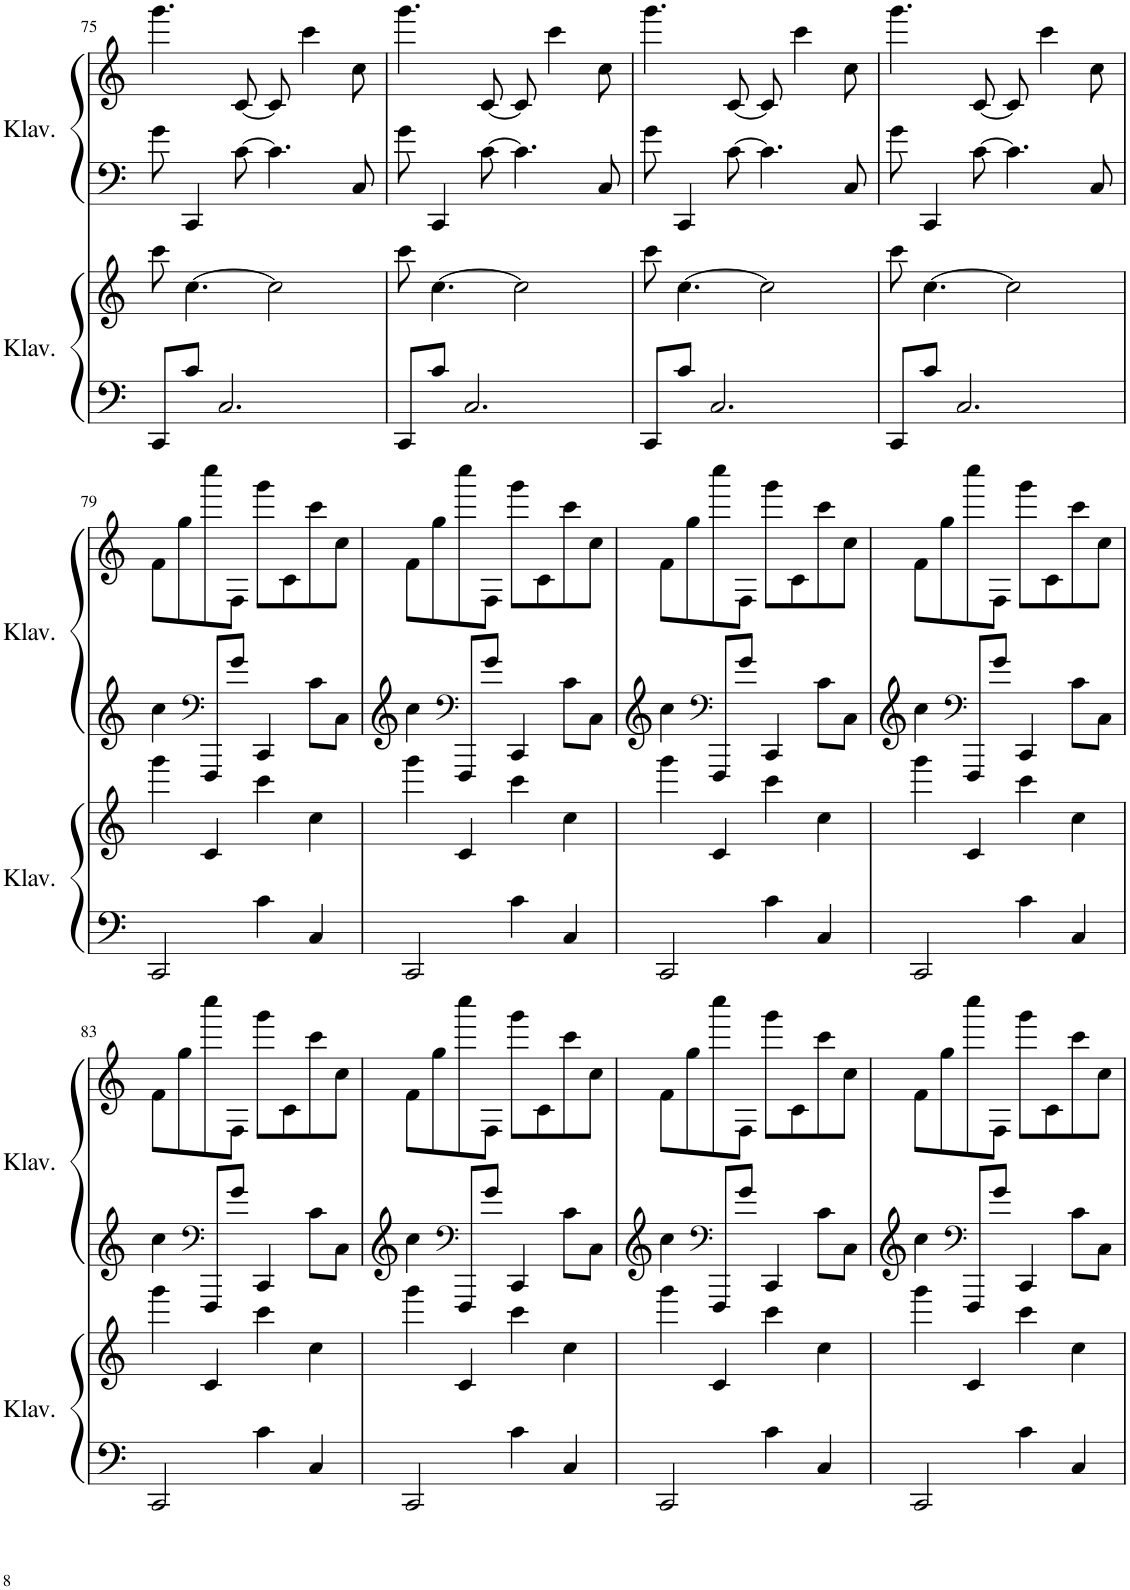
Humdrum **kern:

**kern	**kern	**kern	**kern
*part2	*part2	*part1	*part1
*staff4	*staff3	*staff2	*staff1
*I"Klavier, Piano	*	*I"Klavier, Piano	*
*I'Klav.	*	*I'Klav.	*
!!LO:PB:g=z
*clefF4	*clefG2	*clefF4	*clefG2
*k[]	*k[]	*k[]	*k[]
*M4/4	*M4/4	*M4/4	*M4/4
=75	=75	=75	=75
8CC/L	8ccc\	8g\	4.ggg\
8c/J	[4.cc\	4CC/	.
2.C/	.	.	.
.	.	[8c\	[8c/
.	2cc\]	4.c\]	8c/]
.	.	.	4ccc\
.	.	8C/	8cc\
=76	=76	=76	=76
8CC/L	8ccc\	8g\	4.ggg\
8c/J	[4.cc\	4CC/	.
2.C/	.	.	.
.	.	[8c\	[8c/
.	2cc\]	4.c\]	8c/]
.	.	.	4ccc\
.	.	8C/	8cc\
=77	=77	=77	=77
8CC/L	8ccc\	8g\	4.ggg\
8c/J	[4.cc\	4CC/	.
2.C/	.	.	.
.	.	[8c\	[8c/
.	2cc\]	4.c\]	8c/]
.	.	.	4ccc\
.	.	8C/	8cc\
=78	=78	=78	=78
8CC/L	8ccc\	8g\	4.ggg\
8c/J	[4.cc\	4CC/	.
2.C/	.	.	.
.	.	[8c\	[8c/
.	2cc\]	4.c\]	8c/]
.	.	.	4ccc\
.	.	8C/	8cc\
!!LO:LB:g=z
=79	=79	=79	=79
2CC/	4ggg\	4cc\	8f\L
.	.	.	8gg\
*	*	*clefF4	*
.	4c/	8FFF/L	8cccc\
.	.	8g/J	8F\J
4c\	4ccc\	4CC/	8ggg\L
.	.	.	8c\
4C/	4cc\	8c\L	8ccc\
.	.	8C\J	8cc\J
=80	=80	=80	=80
2CC/	4ggg\	4cc\	8f\L
.	.	.	8gg\
*	*	*clefF4	*
.	4c/	8FFF/L	8cccc\
.	.	8g/J	8F\J
4c\	4ccc\	4CC/	8ggg\L
.	.	.	8c\
4C/	4cc\	8c\L	8ccc\
.	.	8C\J	8cc\J
=81	=81	=81	=81
2CC/	4ggg\	4cc\	8f\L
.	.	.	8gg\
*	*	*clefF4	*
.	4c/	8FFF/L	8cccc\
.	.	8g/J	8F\J
4c\	4ccc\	4CC/	8ggg\L
.	.	.	8c\
4C/	4cc\	8c\L	8ccc\
.	.	8C\J	8cc\J
=82	=82	=82	=82
2CC/	4ggg\	4cc\	8f\L
.	.	.	8gg\
*	*	*clefF4	*
.	4c/	8FFF/L	8cccc\
.	.	8g/J	8F\J
4c\	4ccc\	4CC/	8ggg\L
.	.	.	8c\
4C/	4cc\	8c\L	8ccc\
.	.	8C\J	8cc\J
!!LO:LB:g=z
=83	=83	=83	=83
2CC/	4ggg\	4cc\	8f\L
.	.	.	8gg\
*	*	*clefF4	*
.	4c/	8FFF/L	8cccc\
.	.	8g/J	8F\J
4c\	4ccc\	4CC/	8ggg\L
.	.	.	8c\
4C/	4cc\	8c\L	8ccc\
.	.	8C\J	8cc\J
=84	=84	=84	=84
2CC/	4ggg\	4cc\	8f\L
.	.	.	8gg\
*	*	*clefF4	*
.	4c/	8FFF/L	8cccc\
.	.	8g/J	8F\J
4c\	4ccc\	4CC/	8ggg\L
.	.	.	8c\
4C/	4cc\	8c\L	8ccc\
.	.	8C\J	8cc\J
=85	=85	=85	=85
2CC/	4ggg\	4cc\	8f\L
.	.	.	8gg\
*	*	*clefF4	*
.	4c/	8FFF/L	8cccc\
.	.	8g/J	8F\J
4c\	4ccc\	4CC/	8ggg\L
.	.	.	8c\
4C/	4cc\	8c\L	8ccc\
.	.	8C\J	8cc\J
=86	=86	=86	=86
2CC/	4ggg\	4cc\	8f\L
.	.	.	8gg\
*	*	*clefF4	*
.	4c/	8FFF/L	8cccc\
.	.	8g/J	8F\J
4c\	4ccc\	4CC/	8ggg\L
.	.	.	8c\
4C/	4cc\	8c\L	8ccc\
.	.	8C\J	8cc\J
=	=	=	=
*-	*-	*-	*-
